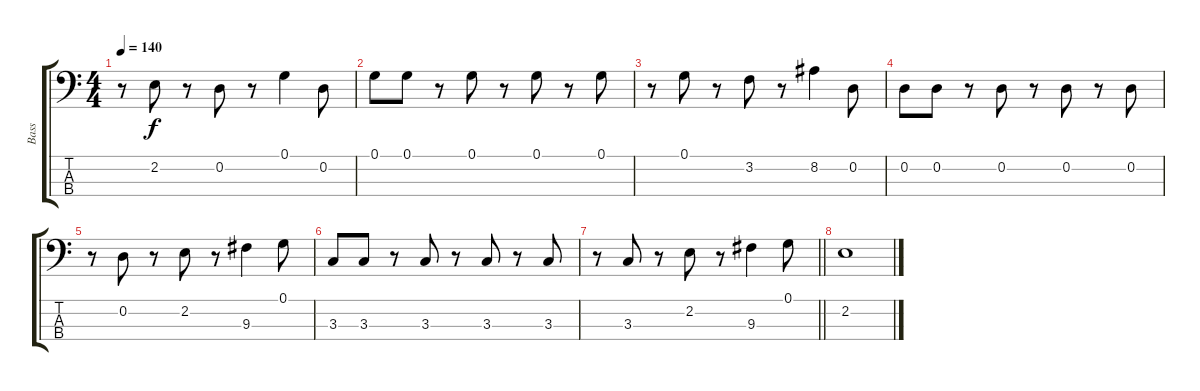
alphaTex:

\track ("Bass" "Bass") {instrument electricbassfinger}
\staff {score tabs}
\tuning (G2 D2 A1 E1) {hide}
\ts (4 4)
\tempo 140
\clef f4
\ks c
r.8{dy f} 2.2.8 r.8 0.2.8 r.8 0.1.4 0.2.8 |
0.1.8 0.1.8 r.8 0.1.8 r.8 0.1.8 r.8 0.1.8 |
r.8 0.1.8 r.8 3.2.8 r.8 8.2.4 0.2.8 |
0.2.8 0.2.8 r.8 0.2.8 r.8 0.2.8 r.8 0.2.8 |
r.8 0.2.8 r.8 2.2.8 r.8 9.3.4 0.1.8 |
3.3.8 3.3.8 r.8 3.3.8 r.8 3.3.8 r.8 3.3.8 |
\barLineRight lightlight
r.8 3.3.8 r.8 2.2.8 r.8 9.3.4 0.1.8 |
2.2.1
